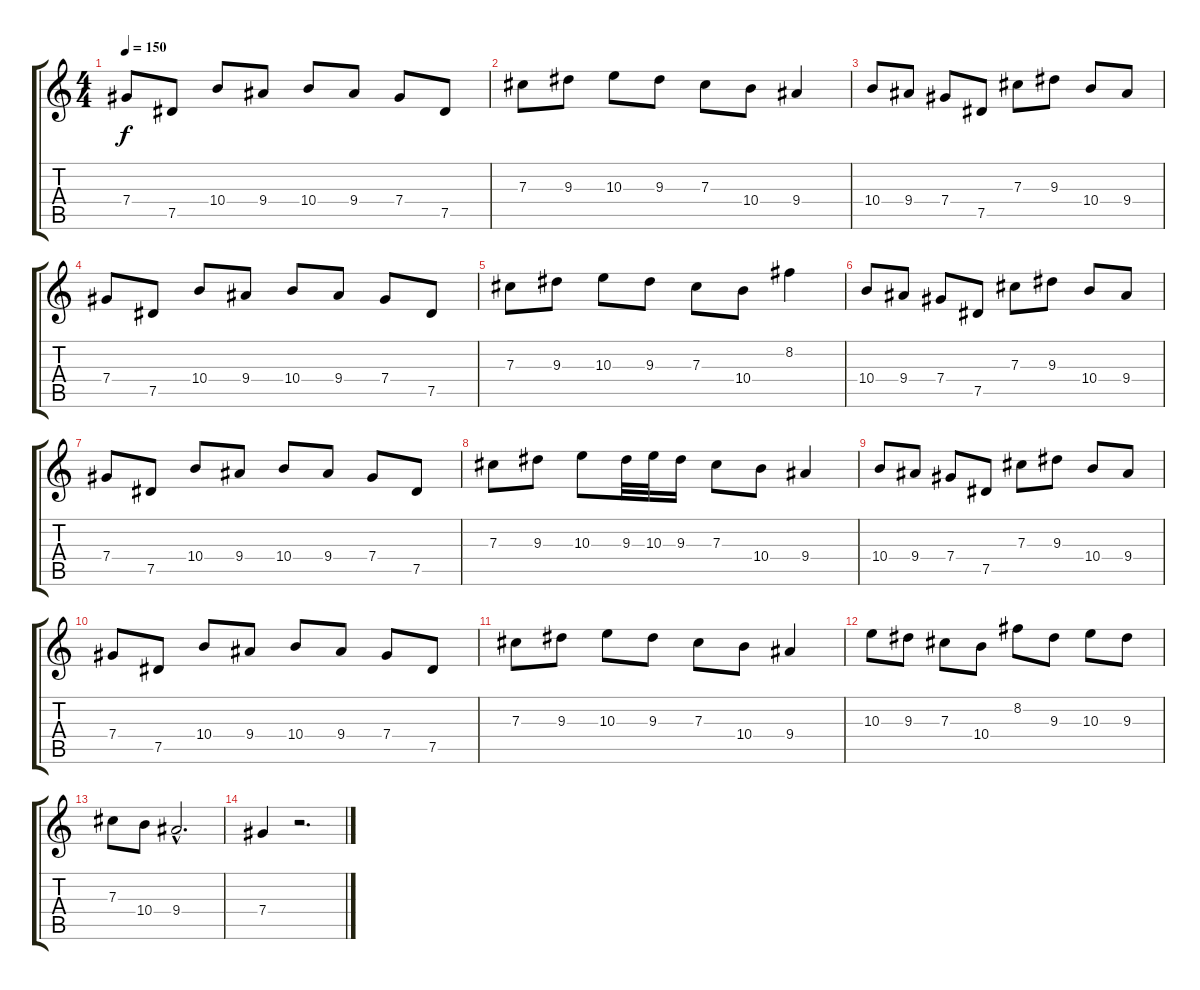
\track "" {instrument distortionguitar}
\staff {score tabs}
\tuning (Eb4 Bb3 Gb3 Db3 Ab2 Eb2) {hide}
\ts (4 4)
\tempo 150
\clef g2
\ks c
7.4.8{dy f} 7.5.8 10.4.8 9.4.8 10.4.8 9.4.8 7.4.8 7.5.8 |
7.3.8 9.3.8 10.3.8 9.3.8 7.3.8 10.4.8 9.4.4 |
10.4.8 9.4.8 7.4.8 7.5.8 7.3.8 9.3.8 10.4.8 9.4.8 |
7.4.8 7.5.8 10.4.8 9.4.8 10.4.8 9.4.8 7.4.8 7.5.8 |
7.3.8 9.3.8 10.3.8 9.3.8 7.3.8 10.4.8 8.2.4 |
10.4.8 9.4.8 7.4.8 7.5.8 7.3.8 9.3.8 10.4.8 9.4.8 |
7.4.8 7.5.8 10.4.8 9.4.8 10.4.8 9.4.8 7.4.8 7.5.8 |
7.3.8 9.3.8 10.3.8 9.3.32 10.3.32 9.3.16 7.3.8 10.4.8 9.4.4 |
10.4.8 9.4.8 7.4.8 7.5.8 7.3.8 9.3.8 10.4.8 9.4.8 |
7.4.8 7.5.8 10.4.8 9.4.8 10.4.8 9.4.8 7.4.8 7.5.8 |
7.3.8 9.3.8 10.3.8 9.3.8 7.3.8 10.4.8 9.4.4 |
10.3.8 9.3.8 7.3.8 10.4.8 8.2.8 9.3.8 10.3.8 9.3.8 |
7.3.8 10.4.8 9.4{hac}.2{d} |
7.4.4 r.2{d}
